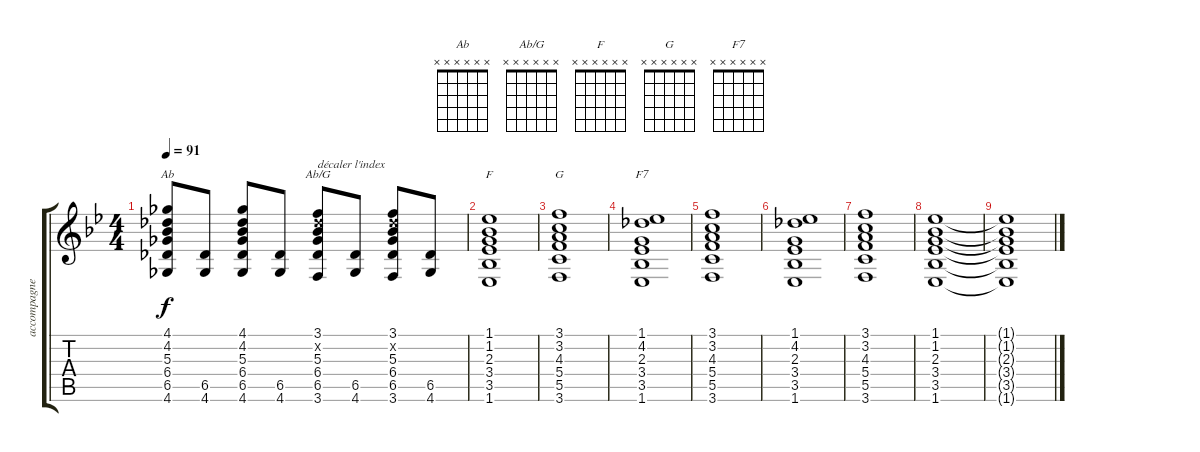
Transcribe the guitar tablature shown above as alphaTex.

\track ("accompagnement" "accompagne") {instrument acousticguitarsteel}
\staff {score tabs}
\tuning (D4 A3 F3 C3 G2 D2) {hide}
\chord ("Ab" x x x x x x)
\chord ("Ab/G" x x x x x x)
\chord ("F" x x x x x x)
\chord ("G" x x x x x x)
\chord ("F7" x x x x x x)
\ts (4 4)
\tempo 91
\clef g2
\ks bb
(4.1 4.2 5.3 6.4 6.5 4.6).8{ch "Ab" dy f} (6.5 4.6).8 (4.1 4.2 5.3 6.4 6.5 4.6).8 (6.5 4.6).8 (3.1 4.2{x} 5.3 6.4 6.5 3.6).8{ch "Ab/G" txt "décaler l'index"} (6.5 4.6).8 (3.1 4.2{x} 5.3 6.4 6.5 3.6).8 (6.5 4.6).8 |
(1.1 1.2 2.3 3.4 3.5 1.6).1{ch "F"} |
(3.1 3.2 4.3 5.4 5.5 3.6).1{ch "G"} |
(1.1 4.2 2.3 3.4 3.5 1.6).1{ch "F7"} |
(3.1 3.2 4.3 5.4 5.5 3.6).1 |
(1.1 4.2 2.3 3.4 3.5 1.6).1 |
(3.1 3.2 4.3 5.4 5.5 3.6).1 |
(1.1 1.2 2.3 3.4 3.5 1.6).1 |
(1.1{t} 1.2{t} 2.3{t} 3.4{t} 3.5{t} 1.6{t}).1
